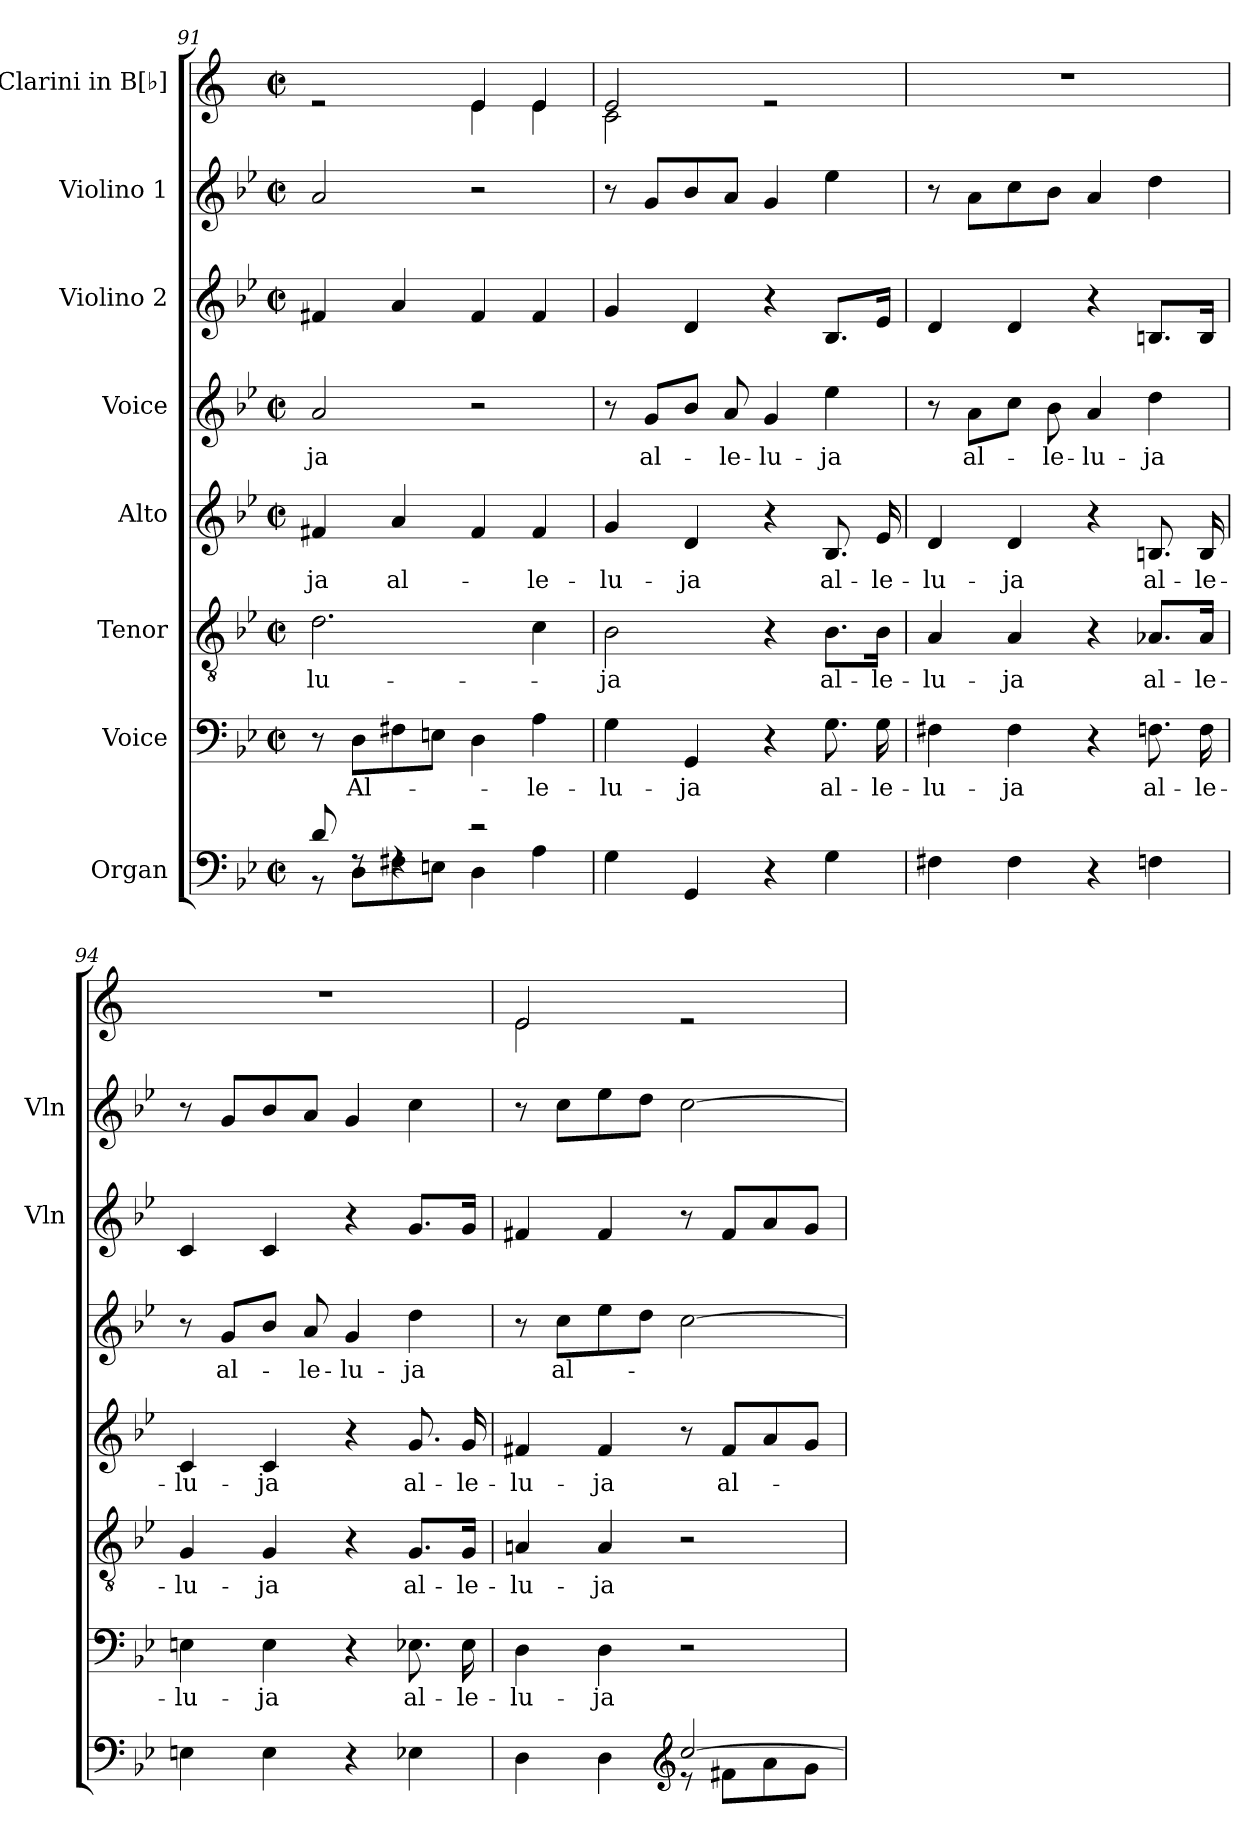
**kern	**kern	**text	**kern	**text	**kern	**text	**kern	**text	**kern	**kern	**kern
*part8	*part7	*part7	*part6	*part6	*part5	*part5	*part4	*part4	*part3	*part2	*part1
*staff8	*staff7	*staff7	*staff6	*staff6	*staff5	*staff5	*staff4	*staff4	*staff3	*staff2	*staff1
*I"Organ	*I"Voice	*	*I"Tenor	*	*I"Alto	*	*I"Voice	*	*I"Violino 2	*I"Violino 1	*I"Clarini in B[♭]
*	*	*	*	*	*	*	*	*	*I'Vln	*I'Vln	*
*clefF4	*clefF4	*	*clefGv2	*	*clefG2	*	*clefG2	*	*clefG2	*clefG2	*clefG2
*	*	*	*	*	*	*	*	*	*	*	*ITrd1c2
*k[b-e-]	*k[b-e-]	*	*k[b-e-]	*	*k[b-e-]	*	*k[b-e-]	*	*k[b-e-]	*k[b-e-]	*k[b-e-]
*M2/2	*M2/2	*	*M2/2	*	*M2/2	*	*M2/2	*	*M2/2	*M2/2	*M2/2
*met(c|)	*met(c|)	*	*met(c|)	*	*met(c|)	*	*met(c|)	*	*met(c|)	*met(c|)	*met(c|)
=91	=91	=91	=91	=91	=91	=91	=91	=91	=91	=91	=91
*^	*	*	*	*	*	*	*	*	*	*	*
!	!	!	!	!	!LO:LY:b	!	!LO:LY:b	!	!LO:LY:b	!	!	!
*	*	*	*	*	*	*	*	*	*	*	*	*^
8d/	8r	8r	.	2.d\	-lu-	4f#X/	-ja	2a/	-ja	4f#X/	2a/	2re	2ryy
!	!	!	!LO:LY:b	!	!	!	!	!	!	!	!	!	!
8rF	8D\L	8D\L	Al-	.	.	.	.	.	.	.	.	.	.
!	!	!	!	!	!	!	!LO:LY:b	!	!	!	!	!	!
4rF	8F#X\	8F#X\	.	.	.	4a/	al-	.	.	4a/	.	.	.
.	8En\J	8En\J	.	.	.	.	.	.	.	.	.	.	.
2r	4D\	4D\	.	.	.	4f#/	.	2r	.	4f#/	2r	4d/	4d\
!	!	!	!LO:LY:b	!	!	!	!LO:LY:b	!	!	!	!	!	!
.	4A\	4A\	-le-	4c\	.	4f#/	-le-	.	.	4f#/	.	4d/	4d\
=92	=92	=92	=92	=92	=92	=92	=92	=92	=92	=92	=92	=92	=92
!	!	!	!LO:LY:b	!	!LO:LY:b	!	!LO:LY:b	!	!	!	!	!	!
*v	*v	*	*	*	*	*	*	*	*	*	*	*	*
4G\	4G\	-lu-	2B-\	-ja	4g/	-lu-	8r	.	4g/	8r	2d/	2B-\
!	!	!	!	!	!	!	!	!LO:LY:b	!	!	!	!
.	.	.	.	.	.	.	8g/L	al-	.	8g/L	.	.
!	!	!LO:LY:b	!	!	!	!LO:LY:b	!	!	!	!	!	!
4GG/	4GG/	-ja	.	.	4d/	-ja	8b-/J	.	4d/	8b-/	.	.
!	!	!	!	!	!	!	!	!LO:LY:b	!	!	!	!
.	.	.	.	.	.	.	8a/	-le-	.	8a/J	.	.
!	!	!	!	!	!	!	!	!LO:LY:b	!	!	!	!
4r	4r	.	4r	.	4r	.	4g/	-lu-	4r	4g/	2re	2ryy
!	!	!LO:LY:b	!	!LO:LY:b	!	!LO:LY:b	!	!LO:LY:b	!	!	!	!
4G\	8.G\	al-	8.B-\L	al-	8.B-/	al-	4ee-\	-ja	8.B-/L	4ee-\	.	.
!	!	!LO:LY:b	!	!LO:LY:b	!	!LO:LY:b	!	!	!	!	!	!
.	16G\	-le-	16B-\Jk	-le-	16e-/	-le-	.	.	16e-/Jk	.	.	.
*	*	*	*	*	*	*	*	*	*	*	*v	*v
!!LO:PB:g=z
=93	=93	=93	=93	=93	=93	=93	=93	=93	=93	=93	=93
!	!	!LO:LY:b	!	!LO:LY:b	!	!LO:LY:b	!	!	!	!	!
4F#X\	4F#X\	-lu-	4A/	-lu-	4d/	-lu-	8r	.	4d/	8r	1r
!	!	!	!	!	!	!	!	!LO:LY:b	!	!	!
.	.	.	.	.	.	.	8a\L	al-	.	8a\L	.
!	!	!LO:LY:b	!	!LO:LY:b	!	!LO:LY:b	!	!	!	!	!
4F#\	4F#\	-ja	4A/	-ja	4d/	-ja	8cc\J	.	4d/	8cc\	.
!	!	!	!	!	!	!	!	!LO:LY:b	!	!	!
.	.	.	.	.	.	.	8b-\	-le-	.	8b-\J	.
!	!	!	!	!	!	!	!	!LO:LY:b	!	!	!
4r	4r	.	4r	.	4r	.	4a/	-lu-	4r	4a/	.
!	!	!LO:LY:b	!	!LO:LY:b	!	!LO:LY:b	!	!LO:LY:b	!	!	!
4Fn\	8.Fn\	al-	8.A-X/L	al-	8.Bn/	al-	4dd\	-ja	8.Bn/L	4dd\	.
!	!	!LO:LY:b	!	!LO:LY:b	!	!LO:LY:b	!	!	!	!	!
.	16F\	-le-	16A-/Jk	-le-	16B/	-le-	.	.	16B/Jk	.	.
=94	=94	=94	=94	=94	=94	=94	=94	=94	=94	=94	=94
!	!	!LO:LY:b	!	!LO:LY:b	!	!LO:LY:b	!	!	!	!	!
4En\	4En\	-lu-	4G/	-lu-	4c/	-lu-	8r	.	4c/	8r	1r
!	!	!	!	!	!	!	!	!LO:LY:b	!	!	!
.	.	.	.	.	.	.	8g/L	al-	.	8g/L	.
!	!	!LO:LY:b	!	!LO:LY:b	!	!LO:LY:b	!	!	!	!	!
4E\	4E\	-ja	4G/	-ja	4c/	-ja	8b-/J	.	4c/	8b-/	.
!	!	!	!	!	!	!	!	!LO:LY:b	!	!	!
.	.	.	.	.	.	.	8a/	-le-	.	8a/J	.
!	!	!	!	!	!	!	!	!LO:LY:b	!	!	!
4r	4r	.	4r	.	4r	.	4g/	-lu-	4r	4g/	.
!	!	!LO:LY:b	!	!LO:LY:b	!	!LO:LY:b	!	!LO:LY:b	!	!	!
4E-X\	8.E-X\	al-	8.G/L	al-	8.g/	al-	4dd\	-ja	8.g/L	4cc\	.
!	!	!LO:LY:b	!	!LO:LY:b	!	!LO:LY:b	!	!	!	!	!
.	16E-\	-le-	16G/Jk	-le-	16g/	-le-	.	.	16g/Jk	.	.
=95	=95	=95	=95	=95	=95	=95	=95	=95	=95	=95	=95
*^	*	*	*	*	*	*	*	*	*	*	*
!	!	!	!LO:LY:b	!	!LO:LY:b	!	!LO:LY:b	!	!	!	!	!
*	*	*	*	*	*	*	*	*	*	*	*	*^
4D\	2ryy	4D\	-lu-	4An/	-lu-	4f#X/	-lu-	8r	.	4f#X/	8r	2d/	2d\
!	!	!	!	!	!	!	!	!	!LO:LY:b	!	!	!	!
.	.	.	.	.	.	.	.	8cc\L	al-	.	8cc\L	.	.
!	!	!	!LO:LY:b	!	!LO:LY:b	!	!LO:LY:b	!	!	!	!	!	!
4D\	.	4D\	-ja	4A/	-ja	4f#/	-ja	8ee-\	.	4f#/	8ee-\	.	.
.	.	.	.	.	.	.	.	8dd\J	.	.	8dd\J	.	.
*clefG2	*	*	*	*	*	*	*	*	*	*	*	*	*
[2cc/	8r	2r	.	2r	.	8r	.	[2cc\	.	8r	[2cc\	2re	2ryy
!	!	!	!	!	!	!	!LO:LY:b	!	!	!	!	!	!
.	8f#X\L	.	.	.	.	8f#/L	al-	.	.	8f#/L	.	.	.
.	8a\	.	.	.	.	8a/	.	.	.	8a/	.	.	.
.	8g\J	.	.	.	.	8g/J	.	.	.	8g/J	.	.	.
*v	*v	*	*	*	*	*	*	*	*	*	*	*v	*v
=	=	=	=	=	=	=	=	=	=	=	=
*-	*-	*-	*-	*-	*-	*-	*-	*-	*-	*-	*-
